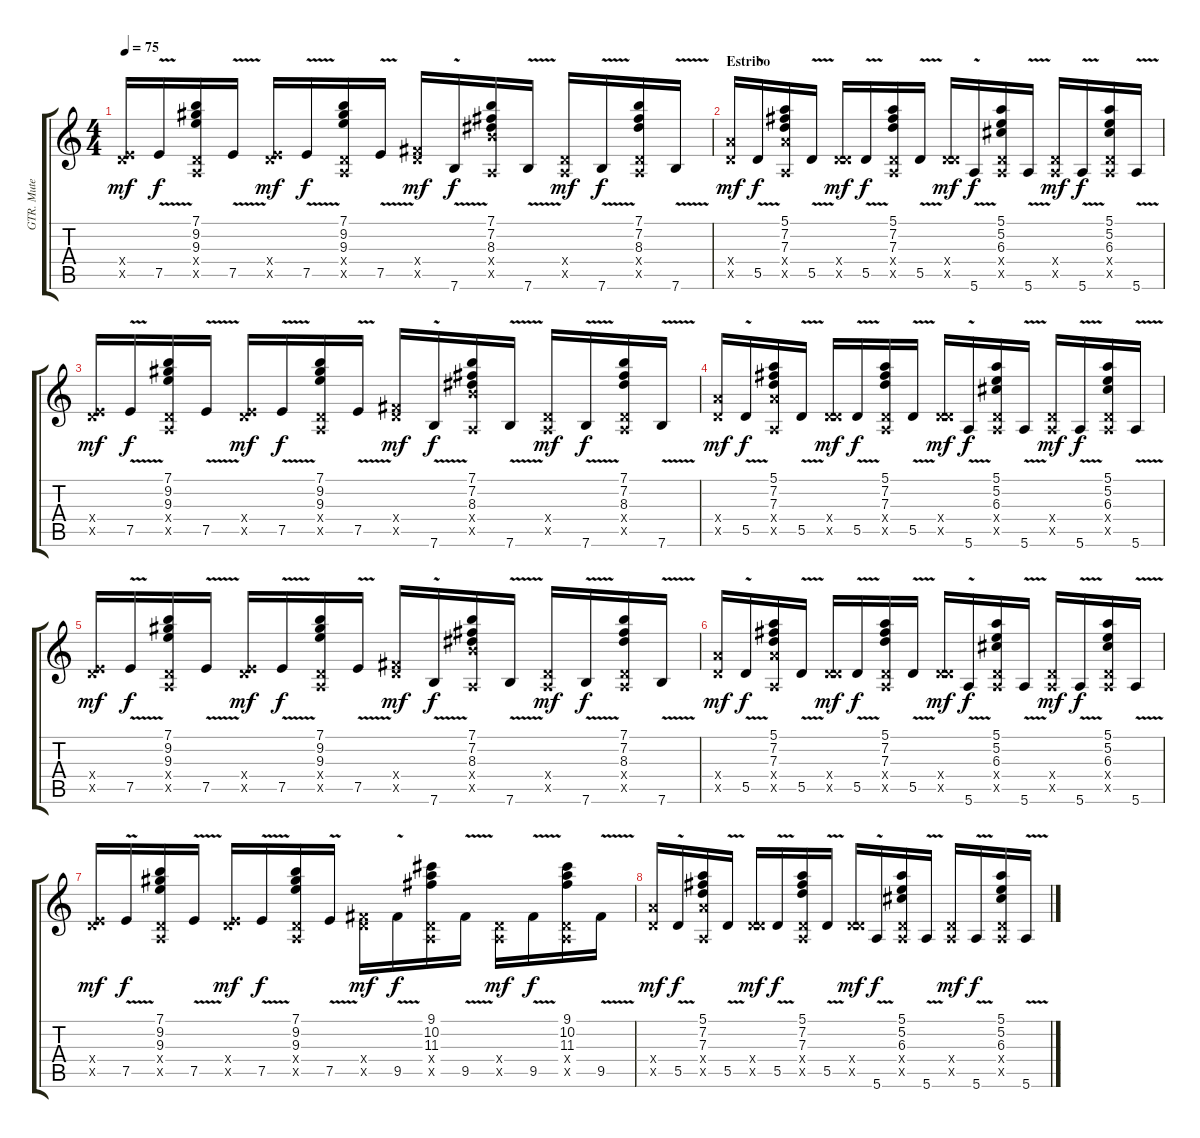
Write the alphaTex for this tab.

\track ("GTR. Mute" "GTR. Mute") {instrument electricguitarmuted}
\staff {score tabs}
\tuning (E4 B3 G3 D3 A2 E2) {hide}
\ts (4 4)
\tempo 75
\clef g2
\ks c
(0.4{x} 7.5{x}).16{dy mf} 7.5{v}.16{dy f} (7.1 9.2 9.3 0.4{x} 0.5{x}).16 7.5{v}.16 (0.4{x} 7.5{x}).16{dy mf} 7.5{v}.16{dy f} (7.1 9.2 9.3 0.4{x} 0.5{x}).16 7.5{v}.16 (0.4{x} 9.5{x}).16{dy mf} 7.6{v}.16{dy f} (7.1 7.2 8.3 9.4{x} 0.5{x}).16 7.6{v}.16 (0.4{x} 0.5{x}).16{dy mf} 7.6{v}.16{dy f} (7.1 7.2 8.3 0.4{x} 0.5{x}).16 7.6{v}.16 |
\section ("" "Estribo")
(7.4{x} 5.5{x}).16{dy mf} 5.5{v}.16{dy f} (5.1 7.2 7.3 7.4{x} 0.5{x}).16 5.5{v}.16 (0.4{x} 5.5{x}).16{dy mf} 5.5{v}.16{dy f} (5.1 7.2 7.3 0.4{x} 0.5{x}).16 5.5{v}.16 (0.4{x} 5.5{x}).16{dy mf} 5.6{v}.16{dy f} (5.1 5.2 6.3 0.4{x} 0.5{x}).16 5.6{v}.16 (0.4{x} 0.5{x}).16{dy mf} 5.6{v}.16{dy f} (5.1 5.2 6.3 0.4{x} 0.5{x}).16 5.6{v}.16 |
(0.4{x} 7.5{x}).16{dy mf} 7.5{v}.16{dy f} (7.1 9.2 9.3 0.4{x} 0.5{x}).16 7.5{v}.16 (0.4{x} 7.5{x}).16{dy mf} 7.5{v}.16{dy f} (7.1 9.2 9.3 0.4{x} 0.5{x}).16 7.5{v}.16 (0.4{x} 9.5{x}).16{dy mf} 7.6{v}.16{dy f} (7.1 7.2 8.3 9.4{x} 0.5{x}).16 7.6{v}.16 (0.4{x} 0.5{x}).16{dy mf} 7.6{v}.16{dy f} (7.1 7.2 8.3 0.4{x} 0.5{x}).16 7.6{v}.16 |
(7.4{x} 5.5{x}).16{dy mf} 5.5{v}.16{dy f} (5.1 7.2 7.3 7.4{x} 0.5{x}).16 5.5{v}.16 (0.4{x} 5.5{x}).16{dy mf} 5.5{v}.16{dy f} (5.1 7.2 7.3 0.4{x} 0.5{x}).16 5.5{v}.16 (0.4{x} 5.5{x}).16{dy mf} 5.6{v}.16{dy f} (5.1 5.2 6.3 0.4{x} 0.5{x}).16 5.6{v}.16 (0.4{x} 0.5{x}).16{dy mf} 5.6{v}.16{dy f} (5.1 5.2 6.3 0.4{x} 0.5{x}).16 5.6{v}.16 |
(0.4{x} 7.5{x}).16{dy mf} 7.5{v}.16{dy f} (7.1 9.2 9.3 0.4{x} 0.5{x}).16 7.5{v}.16 (0.4{x} 7.5{x}).16{dy mf} 7.5{v}.16{dy f} (7.1 9.2 9.3 0.4{x} 0.5{x}).16 7.5{v}.16 (0.4{x} 9.5{x}).16{dy mf} 7.6{v}.16{dy f} (7.1 7.2 8.3 9.4{x} 0.5{x}).16 7.6{v}.16 (0.4{x} 0.5{x}).16{dy mf} 7.6{v}.16{dy f} (7.1 7.2 8.3 0.4{x} 0.5{x}).16 7.6{v}.16 |
(7.4{x} 5.5{x}).16{dy mf} 5.5{v}.16{dy f} (5.1 7.2 7.3 7.4{x} 0.5{x}).16 5.5{v}.16 (0.4{x} 5.5{x}).16{dy mf} 5.5{v}.16{dy f} (5.1 7.2 7.3 0.4{x} 0.5{x}).16 5.5{v}.16 (0.4{x} 5.5{x}).16{dy mf} 5.6{v}.16{dy f} (5.1 5.2 6.3 0.4{x} 0.5{x}).16 5.6{v}.16 (0.4{x} 0.5{x}).16{dy mf} 5.6{v}.16{dy f} (5.1 5.2 6.3 0.4{x} 0.5{x}).16 5.6{v}.16 |
(0.4{x} 7.5{x}).16{dy mf} 7.5{v}.16{dy f} (7.1 9.2 9.3 0.4{x} 0.5{x}).16 7.5{v}.16 (0.4{x} 7.5{x}).16{dy mf} 7.5{v}.16{dy f} (7.1 9.2 9.3 0.4{x} 0.5{x}).16 7.5{v}.16 (0.4{x} 9.5{x}).16{dy mf} 9.5{v}.16{dy f} (9.1 10.2 11.3 0.4{x} 0.5{x}).16 9.5{v}.16 (0.4{x} 0.5{x}).16{dy mf} 9.5{v}.16{dy f} (9.1 10.2 11.3 0.4{x} 0.5{x}).16 9.5{v}.16 |
(7.4{x} 5.5{x}).16{dy mf} 5.5{v}.16{dy f} (5.1 7.2 7.3 7.4{x} 0.5{x}).16 5.5{v}.16 (0.4{x} 5.5{x}).16{dy mf} 5.5{v}.16{dy f} (5.1 7.2 7.3 0.4{x} 0.5{x}).16 5.5{v}.16 (0.4{x} 5.5{x}).16{dy mf} 5.6{v}.16{dy f} (5.1 5.2 6.3 0.4{x} 0.5{x}).16 5.6{v}.16 (0.4{x} 0.5{x}).16{dy mf} 5.6{v}.16{dy f} (5.1 5.2 6.3 0.4{x} 0.5{x}).16 5.6{v}.16
